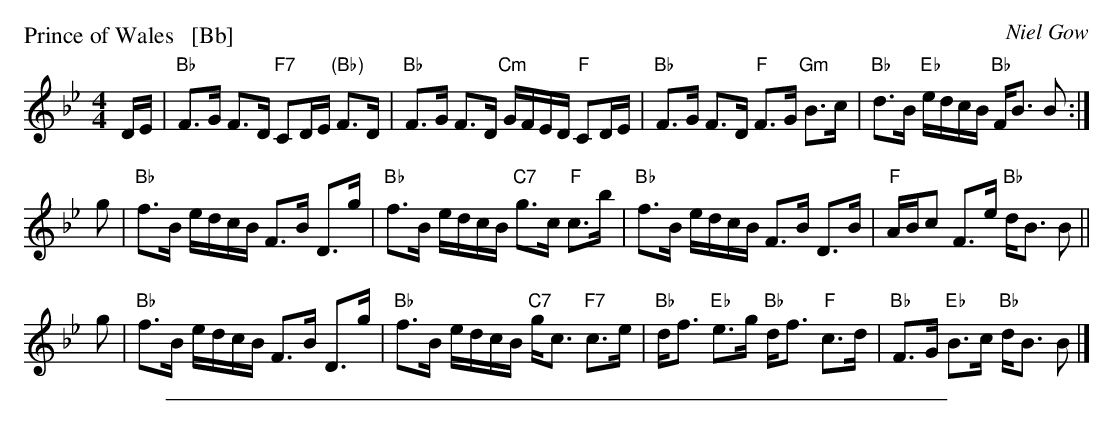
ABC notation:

X:1
P: Prince of Wales   [Bb]
C:  Niel Gow
M:  4/4
L:  1/8
K:  Bb
D/E/ |\
"Bb"F>G F>D "F7"CD/E/ "(Bb)"F>D | "Bb"F>G F>D "Cm"G/F/E/D/ "F"CD/E/ |\
"Bb"F>G F>D "F"F>G "Gm"B>c | "Bb"d>B "Eb"e/d/c/B/ "Bb"F<B B :|
g |\
"Bb"f>B e/d/c/B/ F>B D>g | "Bb"f>B e/d/c/B/ "C7"g>c "F"c>b |\
"Bb"f>B e/d/c/B/ F>B D>B | "F"A/B/c F>e "Bb"d<B B ||
g |\
"Bb"f>B e/d/c/B/ F>B D>g | "Bb"f>B e/d/c/B/ "C7"g<c "F7"c>e |\
"Bb"d<f "Eb"e>g "Bb"d<f "F"c>d | "Bb"F>G "Eb"B>c "Bb"d<B B |]
